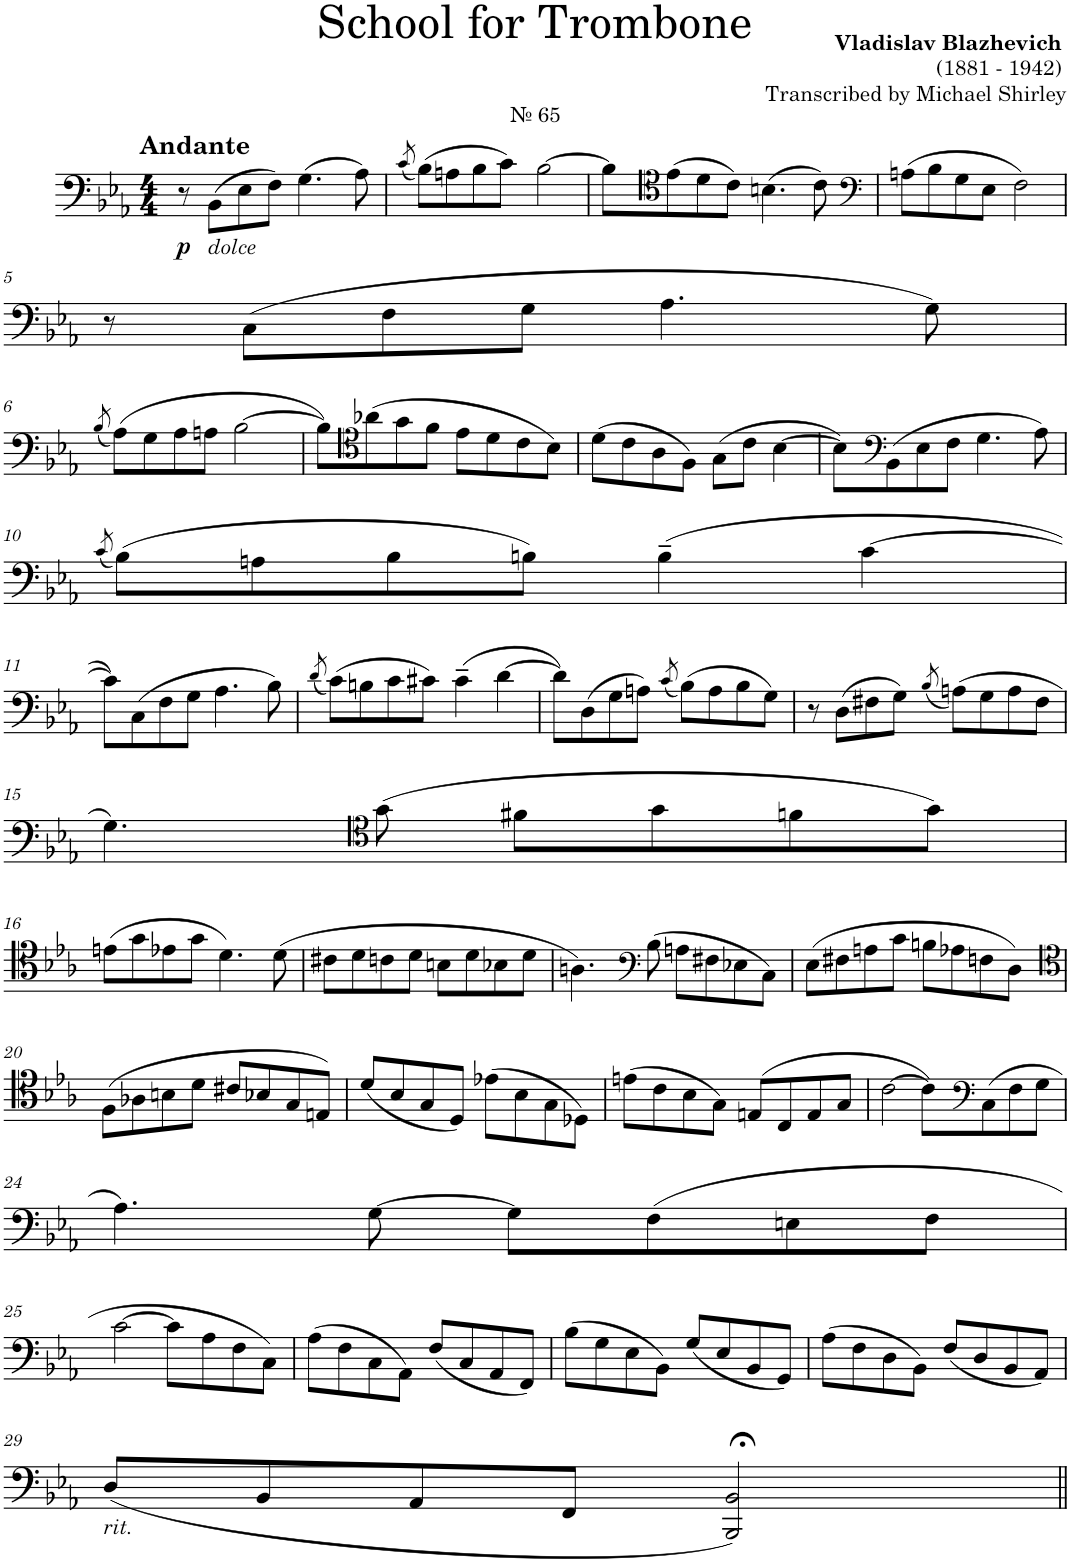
**kern	**dynam
*part1	*part1
*staff1	*staff1
*I"Trombone	*
*I'Tbn.	*
*clefF4	*
*k[b-e-a-]	*
*M4/4	*
=1	=1
!LO:TX:a:t=№ 65	!
!LO:TX:a:B:t=Andante	!
!	!LO:DY:b
8r	p
!LO:TX:b:i:t=dolce	!
(8BB-\L	.
8E-\	.
8F\J)	.
(4.G\	.
8A-\)	.
=2	=2
(8qc/	.
(8B-\L)	.
8An\	.
8B-\	.
8c\J)	.
[2B-\	.
=3	=3
8B-\L]	.
*clefC4	*
(8e-\	.
8d\	.
8c\J)	.
(4.Bn\	.
8c\)	.
=4	=4
*clefF4	*
(8An\L	.
8B-\	.
8G\	.
8E-\J	.
2F\)	.
!!LO:LB:g=z
=5	=5
8r	.
(8C\L	.
8F\	.
8G\J	.
4.A-\	.
8G\)	.
!!LO:LB:g=z
=6	=6
(8qB-/	.
(8A-\L)	.
8G\	.
8A-\	.
8An\J	.
[2B-\	.
=7	=7
8B-\L])	.
*clefC4	*
(8a-X\	.
8g\	.
8f\J	.
8e-\L	.
8d\	.
8c\	.
8B-\J)	.
=8	=8
(8d\L	.
8c\	.
8A-\	.
8F\J)	.
(8G\L	.
8c\J	.
[4B-\	.
=9	=9
8B-\L])	.
*clefF4	*
(8BB-\	.
8E-\	.
8F\J	.
4.G\	.
8A-\)	.
!!LO:LB:g=z
=10	=10
(8qc/	.
(8B-\L)	.
8An\	.
8B-\	.
8Bn\J)	.
(4B~\	.
[4c\	.
!!LO:LB:g=z
=11	=11
8c\L])	.
(8C\	.
8F\	.
8G\J	.
4.A-\	.
8B-\)	.
=12	=12
(8qd/	.
(8c\L)	.
8Bn\	.
8c\	.
8c#X\J)	.
(4c#~\	.
[4d\	.
=13	=13
8d\L])	.
(8D\	.
8G\	.
8An\J)	.
(8qc/	.
(8B-\L)	.
8A\	.
8B-\	.
8G\J)	.
=14	=14
8r	.
(8D\L	.
8F#X\	.
8G\J)	.
(8qB-/	.
(8An\L)	.
8G\	.
8A\	.
8F#\J	.
!!LO:LB:g=z
=15	=15
4.G\)	.
*clefC4	*
(8g\	.
8f#X\L	.
8g\	.
8fn\	.
8g\J)	.
!!LO:LB:g=z
=16	=16
(8en\L	.
8g\	.
8e-X\	.
8g\J	.
4.d\)	.
(8d\	.
=17	=17
8c#X\L	.
8d\	.
8cn\	.
8d\J	.
8Bn\L	.
8d\	.
8B-X\	.
8d\J	.
=18	=18
4.An\)	.
*clefF4	*
(8B-\	.
8An\L	.
8F#X\	.
8E-X\	.
8C\J)	.
=19	=19
(8E-\L	.
8F#X\	.
8An\	.
8c\J	.
8Bn\L	.
8A-X\	.
8Fn\	.
8D\J)	.
!!LO:LB:g=z
=20	=20
*clefC4	*
(8F\L	.
8A-X\	.
8Bn\	.
8d\J	.
8c#X/L	.
8B-X/	.
8G/	.
8En/J)	.
=21	=21
(8d/L	.
8B-/	.
8G/	.
8D/J)	.
(8e-X\L	.
8B-\	.
8G\	.
8D-X\J)	.
=22	=22
(8en\L	.
8c\	.
8B-\	.
8G\J)	.
(8En/L	.
8C/	.
8E/	.
8G/J	.
=23	=23
[2c\	.
8c\L])	.
*clefF4	*
(8C\	.
8F\	.
8G\J	.
!!LO:LB:g=z
=24	=24
4.A-\)	.
[8G\	.
8G\L]	.
(8F\	.
8En\	.
8F\J	.
!!LO:LB:g=z
=25	=25
[2c\	.
8c\L]	.
8A-\	.
8F\	.
8C\J)	.
=26	=26
(8A-\L	.
8F\	.
8C\	.
8AA-\J)	.
(8F/L	.
8C/	.
8AA-/	.
8FF/J)	.
=27	=27
(8B-\L	.
8G\	.
8E-\	.
8BB-\J)	.
(8G/L	.
8E-/	.
8BB-/	.
8GG/J)	.
=28	=28
(8A-\L	.
8F\	.
8D\	.
8BB-\J)	.
(8F/L	.
8D/	.
8BB-/	.
8AA-/J)	.
!!LO:LB:g=z
=29	=29
!LO:TX:b:i:t=rit.	!
(8D/L	.
8BB-/	.
8AA-/	.
8FF/J	.
2BBB-/;< 2BB-/;<)	.
=||	=||
*-	*-
